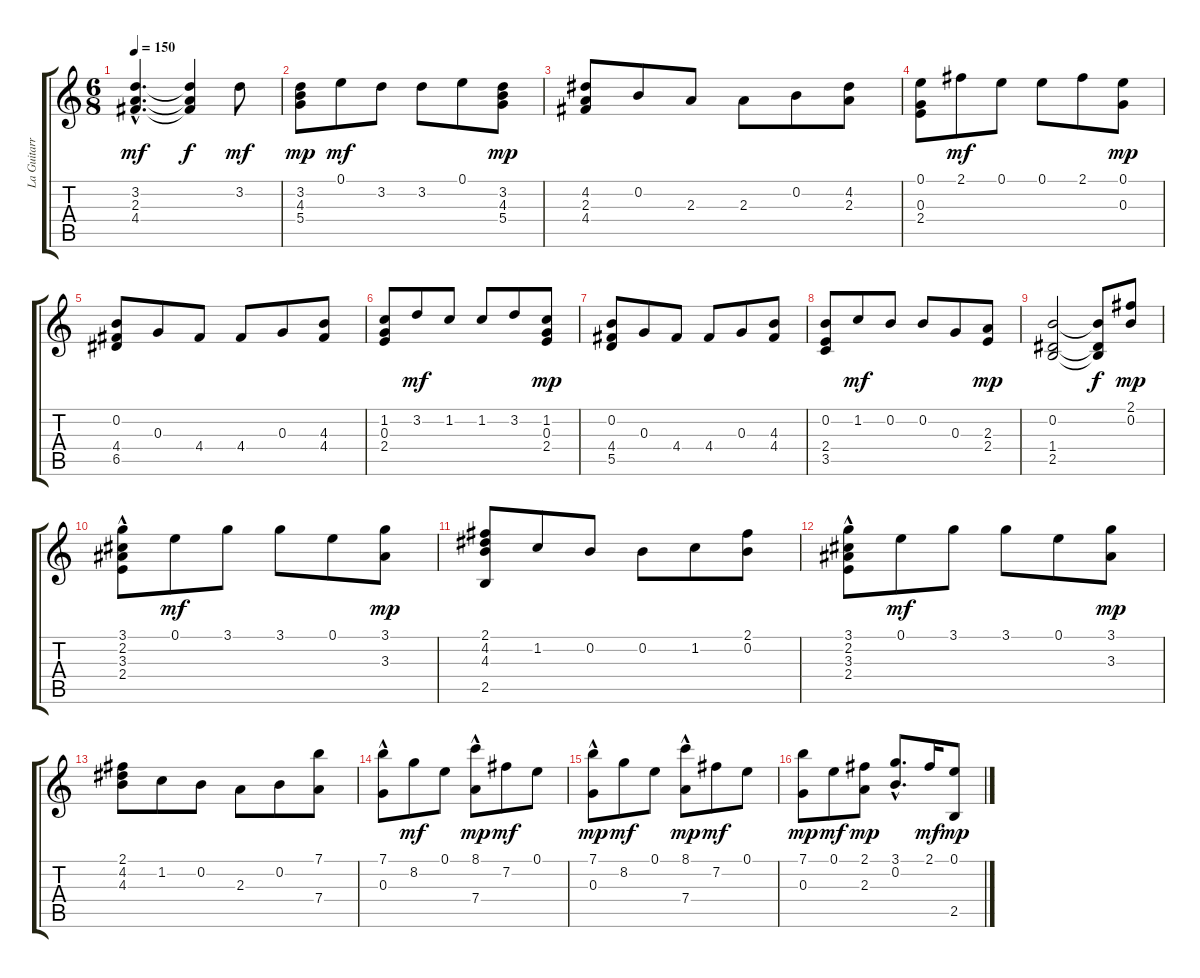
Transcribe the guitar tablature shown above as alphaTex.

\track ("La Guitarre by Louis C. Daquin" "La Guitarr") {instrument acousticguitarnylon}
\staff {score tabs}
\tuning (E4 B3 G3 D3 A2 E2) {hide}
\ts (6 8)
\tempo 150
\clef g2
\ks c
(3.2{hac} 2.3{hac} 4.4{hac}).4{d dy mf} (3.2{t} 2.3{t} 4.4{t}).4{dy f} 3.2.8{dy mf} |
(3.2 4.3 5.4).8{dy mp} 0.1.8{dy mf} 3.2.8 3.2.8 0.1.8 (3.2 4.3 5.4).8{dy mp} |
(4.2 2.3 4.4).8 0.2.8 2.3.8 2.3.8 0.2.8 (4.2 2.3).8 |
(0.1 0.3 2.4).8 2.1.8{dy mf} 0.1.8 0.1.8 2.1.8 (0.1 0.3).8{dy mp} |
(0.2 4.4 6.5).8 0.3.8 4.4.8 4.4.8 0.3.8 (4.3 4.4).8 |
(1.2 0.3 2.4).8 3.2.8{dy mf} 1.2.8 1.2.8 3.2.8 (1.2 0.3 2.4).8{dy mp} |
(0.2 4.4 5.5).8 0.3.8 4.4.8 4.4.8 0.3.8 (4.3 4.4).8 |
(0.2 2.4 3.5).8 1.2.8{dy mf} 0.2.8 0.2.8 0.3.8 (2.3 2.4).8{dy mp} |
(0.2 1.4 2.5).2 (0.2{t} 1.4{t} 2.5{t}).8{dy f} (2.1 0.2).8{dy mp} |
(3.1 2.2 3.3 2.4{hac}).8 0.1.8{dy mf} 3.1.8 3.1.8 0.1.8 (3.1 3.3).8{dy mp} |
(2.1 4.2 4.3 2.5).8 1.2.8 0.2.8 0.2.8 1.2.8 (2.1 0.2).8 |
(3.1 2.2 3.3 2.4{hac}).8 0.1.8{dy mf} 3.1.8 3.1.8 0.1.8 (3.1 3.3).8{dy mp} |
(2.1 4.2 4.3).8 1.2.8 0.2.8 2.3.8 0.2.8 (7.1 7.4).8 |
(7.1 0.3{hac}).8 8.2.8{dy mf} 0.1.8 (8.1 7.4{hac}).8{dy mp} 7.2.8{dy mf} 0.1.8 |
(7.1 0.3{hac}).8{dy mp} 8.2.8{dy mf} 0.1.8 (8.1 7.4{hac}).8{dy mp} 7.2.8{dy mf} 0.1.8 |
(7.1 0.3).8{dy mp} 0.1.8{dy mf} (2.1 2.3).8{dy mp} (3.1{hac} 0.2).8{d} 2.1.16{dy mf} (0.1 2.5).8{dy mp}
